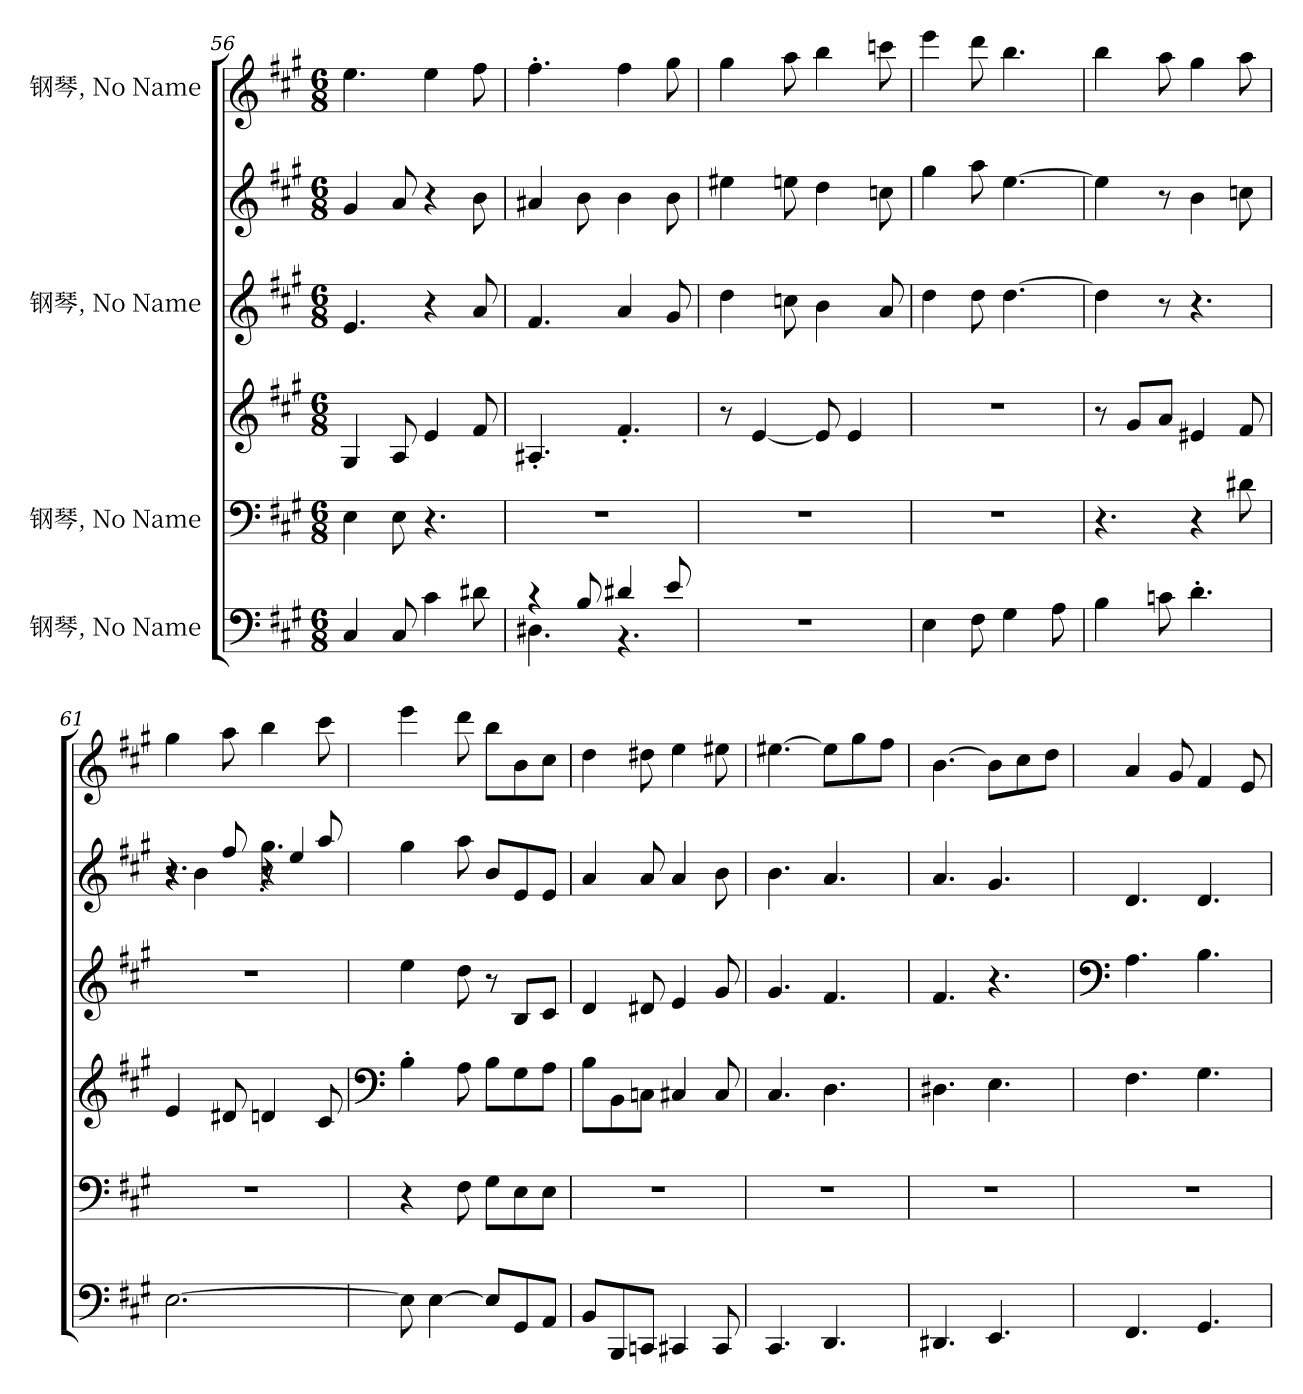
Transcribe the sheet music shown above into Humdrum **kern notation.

**kern	**kern	**kern	**kern	**kern	**kern
*part4	*part3	*part3	*part2	*part2	*part1
*staff6	*staff5	*staff4	*staff3	*staff2	*staff1
*I"钢琴, No Name	*I"钢琴, No Name	*	*I"钢琴, No Name	*	*I"钢琴, No Name
*clefF4	*clefF4	*clefG2	*clefG2	*clefG2	*clefG2
*k[f#c#g#]	*k[f#c#g#]	*k[f#c#g#]	*k[f#c#g#]	*k[f#c#g#]	*k[f#c#g#]
*M6/8	*M6/8	*M6/8	*M6/8	*M6/8	*M6/8
*MM98	*MM98	*MM98	*MM98	*MM98	*MM98
=56	=56	=56	=56	=56	=56
4C#/	4E\	4G#/	4.e/	4g#/	4.ee\
8C#/	8E\	8A/	.	8a/	.
*	*	*	*	*	*MM98
4c#\	4.r	4e/	4r	4r	4ee\
8d#X\	.	8f#/	8a/	8b\	8ff#\
=57	=57	=57	=57	=57	=57
*	*	*	*	*	*MM98
*^	*	*	*	*	*
4r	4.D#X\	2.r	4.A#X'/	4.f#/	4a#X/	4.ff#'\
8B/	.	.	.	.	8b\	.
*	*	*	*	*	*	*MM98
4d#X/	4.r	.	4.f#'/	4a/	4b\	4ff#\
8e/	.	.	.	8g#/	8b\	8gg#\
*v	*v	*	*	*	*	*
=58	=58	=58	=58	=58	=58
*	*	*	*	*	*MM98
2.r	2.r	8r	4dd\	4ee#X\	4gg#\
.	.	[4e/	.	.	.
.	.	.	8ccn\	8een\	8aa\
.	.	8e/]	4b\	4dd\	4bb\
.	.	4e/	.	.	.
*	*	*	*	*	*MM96
.	.	.	8a/	8ccn\	8cccn\
=59	=59	=59	=59	=59	=59
*	*	*	*	*	*MM98
4E\	2.r	2.r	4dd\	4gg#\	4eee\
8F#\	.	.	8dd\	8aa\	8ddd\
4G#\	.	.	[4.dd\	[4.ee\	4.bb\
8A\	.	.	.	.	.
!!LO:PB:g=z
=60	=60	=60	=60	=60	=60
*	*	*	*	*	*MM98
4B\	4.r	8r	4dd\]	4ee\]	4bb\
.	.	8g#/L	.	.	.
8cn\	.	8a/J	8r	8r	8aa\
4.d'\	4r	4e#X/	4.r	4b\	4gg#\
*	*	*	*	*	*MM94
.	8d#X\	8f#/	.	8ccn\	8aa\
=61	=61	=61	=61	=61	=61
*	*	*	*	*	*MM98
*	*	*	*	*^	*
*	*	*	*	*	*^	*
[2.E\	2.r	4e/	2.r	4r	8r	4.r	4gg#\
.	.	.	.	.	4b\	.	.
.	.	8d#X/	.	8ff#/	.	.	8aa\
.	.	4dn/	.	4r	4.gg#'\	8r	4bb\
.	.	.	.	.	.	4ee/	.
*	*	*	*	*	*	*	*MM96
.	.	8c#/	.	8aa/	.	.	8ccc#\
*	*	*	*	*v	*v	*v	*
=62	=62	=62	=62	=62	=62
*	*	*clefF4	*	*	*
*	*	*	*	*	*MM98
8E\]	4r	4B'\	4ee\	4gg#\	4eee\
[4E\	.	.	.	.	.
.	8F#\	8A\	8dd\	8aa\	8ddd\
8E/L]	8G#\L	8B\L	8r	8b/L	8bb\L
8GG#/	8E\	8G#\	8B/L	8e/	8b\
8AA/J	8E\J	8A\J	8c#/J	8e/J	8cc#\J
=63	=63	=63	=63	=63	=63
*	*	*	*	*	*MM98
8BB/L	2.r	8B\L	4d/	4a/	4dd\
8BBB/	.	8BB\	.	.	.
8CCn/J	.	8Cn\J	8d#X/	8a/	8dd#X\
4CC#X/	.	4C#X/	4e/	4a/	4ee\
*	*	*	*	*	*MM96
8CC#/	.	8C#/	8g#/	8b\	8ee#X\
=64	=64	=64	=64	=64	=64
*	*	*	*	*	*MM98
4.CC#/	2.r	4.C#/	4.g#/	4.b\	[4.ee#X\
*	*	*	*	*	*MM98
4.DD/	.	4.D\	4.f#/	4.a/	8ee#\L]
.	.	.	.	.	8gg#\
.	.	.	.	.	8ff#\J
!!LO:LB:g=z
=65	=65	=65	=65	=65	=65
*	*	*	*	*	*MM98
4.DD#X/	2.r	4.D#X\	4.f#/	4.a/	[4.b\
*	*	*	*	*	*MM98
4.EE/	.	4.E\	4.r	4.g#/	8b\L]
.	.	.	.	.	8cc#\
.	.	.	.	.	8dd\J
=66	=66	=66	=66	=66	=66
*	*	*	*clefF4	*	*
4.FF#/	2.r	4.F#\	4.A\	4.d/	4a/
.	.	.	.	.	8g#/
*	*	*	*	*	*MM98
4.GG#/	.	4.G#\	4.B\	4.d/	4f#/
.	.	.	.	.	8e/
=	=	=	=	=	=
*-	*-	*-	*-	*-	*-
